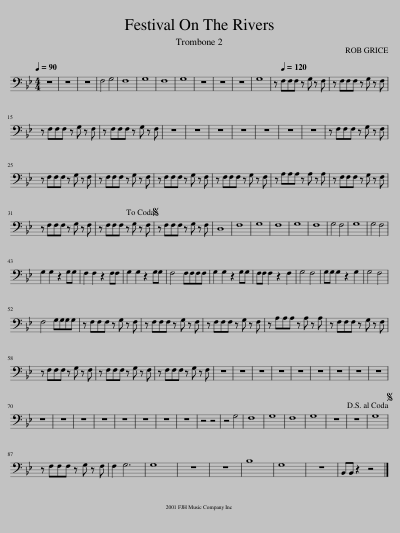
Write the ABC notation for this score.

X:1
L:1/8
Q:1/4=90
M:4/4
I:linebreak $
K:Bb
V:1 bass
V:1
 z8 | z8 | z8 | F,4 G,4 | F,8 | %5
 G,8 | F,8 | G,8 | z8 | z8 | %10
 z8 | G,8 | z[Q:1/4=120] F,F,F, z G, z F, | z F,F,F, z G, z F, |$ z F,F,F, z G, z F, | %15
 z F,F,F, z G, z F, | z8 | z8 | z8 | z8 | %20
 z8 | z8 | z8 | z F,F,F, z G, z F, |$ z F,F,F, z G, z F, | %25
 z F,F,F, z G, z F, | z F,F,F, z G, z F, | z F,F,F, z G, z F, | z A,A,A, z A, z A, | z F,F,F, z G, z F, |$ %30
 z F,F,F, z G, z F, |S z F,F,F, z G, z F,!dacoda! | z F,F,F, z G, z F, | D,8 | F,8 | %35
 G,8 | F,8 | G,8 | F,8 | G,4 F,4 | %40
 G,8 | G,4 F,4 |$ G,2 G,2 z2 G,G, | F,2 F,2 z2 F,F, | G,2 G,2 z2 G,G, | %45
 F,4 F,F,F,F, | G,2 G,2 z2 G,G, | F,F, F,2 z2 F,2 | G,4 F,4 | G,G, G,2 z2 G,2 | %50
 G,4 F,4 |$ F,4 G,G,G,G, | z F,F,F, z G, z F, | z F,F,F, z G, z F, | z F,F,F, z G, z F, | %55
 z A,A,A, z A, z A, | z F,F,F, z G, z F, |$ z F,F,F, z G, z F, | z F,F,F, z G, z F, | z F,F,F, z G, z F, | %60
 z8 | z8 | z8 | z8 | z8 | %65
 z8 | z8 | z8 | z8 |$ z8 | %70
 z8 | z8 | z8 | z8 | z8 | %75
 z8 | z8 | z4 z4 | z4 G,4 | F,8 | %80
 G,8 | F,8 | G,8 | z8 | z8 | %85
S G,8!D.S.! |$ z F,F,F, z G, z F, | F,2 G,6 | G,8 | z8 | %90
 z8 | B,8 | G,8 | z8 | B,,B,, z2 z4 |] %95
